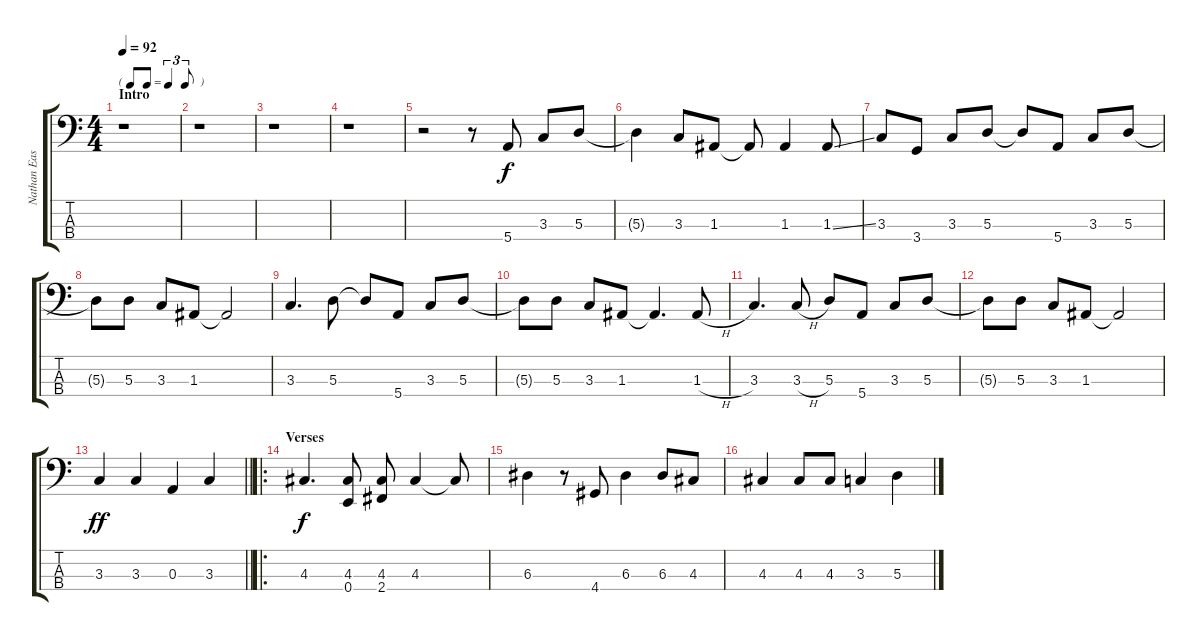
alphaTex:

\track ("Nathan East" "Nathan Eas") {instrument acousticbass}
\staff {score tabs}
\tuning (G2 D2 A1 E1) {hide}
\ts (4 4)
\tf triplet8th
\section ("" "Intro")
\tempo 92
\clef f4
\ks c
r.1{dy f instrument acousticbass} |
r.1 |
r.1 |
r.1 |
r.2 r.8 5.4.8 3.3.8 5.3.8 |
5.3{t}.4 3.3.8 1.3.8 1.3{t}.8 1.3.4 1.3{ss}.8 |
3.3.8 3.4.8 3.3.8 5.3.8 5.3{t}.8 5.4.8 3.3.8 5.3.8 |
5.3{t}.8 5.3.8 3.3.8 1.3.8 1.3{t}.2 |
3.3.4{d} 5.3.8 5.3{t}.8 5.4.8 3.3.8 5.3.8 |
5.3{t}.8 5.3.8 3.3.8 1.3.8 1.3{t}.4{d} 1.3{h}.8 |
3.3.4{d} 3.3{h}.8 5.3.8 5.4.8 3.3.8 5.3.8 |
5.3{t}.8 5.3.8 3.3.8 1.3.8 1.3{t}.2 |
\barLineRight lightlight
3.3.4{dy ff} 3.3.4 0.3.4 3.3.4 |
\ro
\section ("" "Verses")
4.3.4{d dy f} (4.3 0.4).8 (4.3 2.4).8 4.3.4 4.3{t}.8 |
6.3.4 r.8 4.4.8 6.3.4 6.3.8 4.3.8 |
4.3.4 4.3.8 4.3.8 3.3.4 5.3.4
